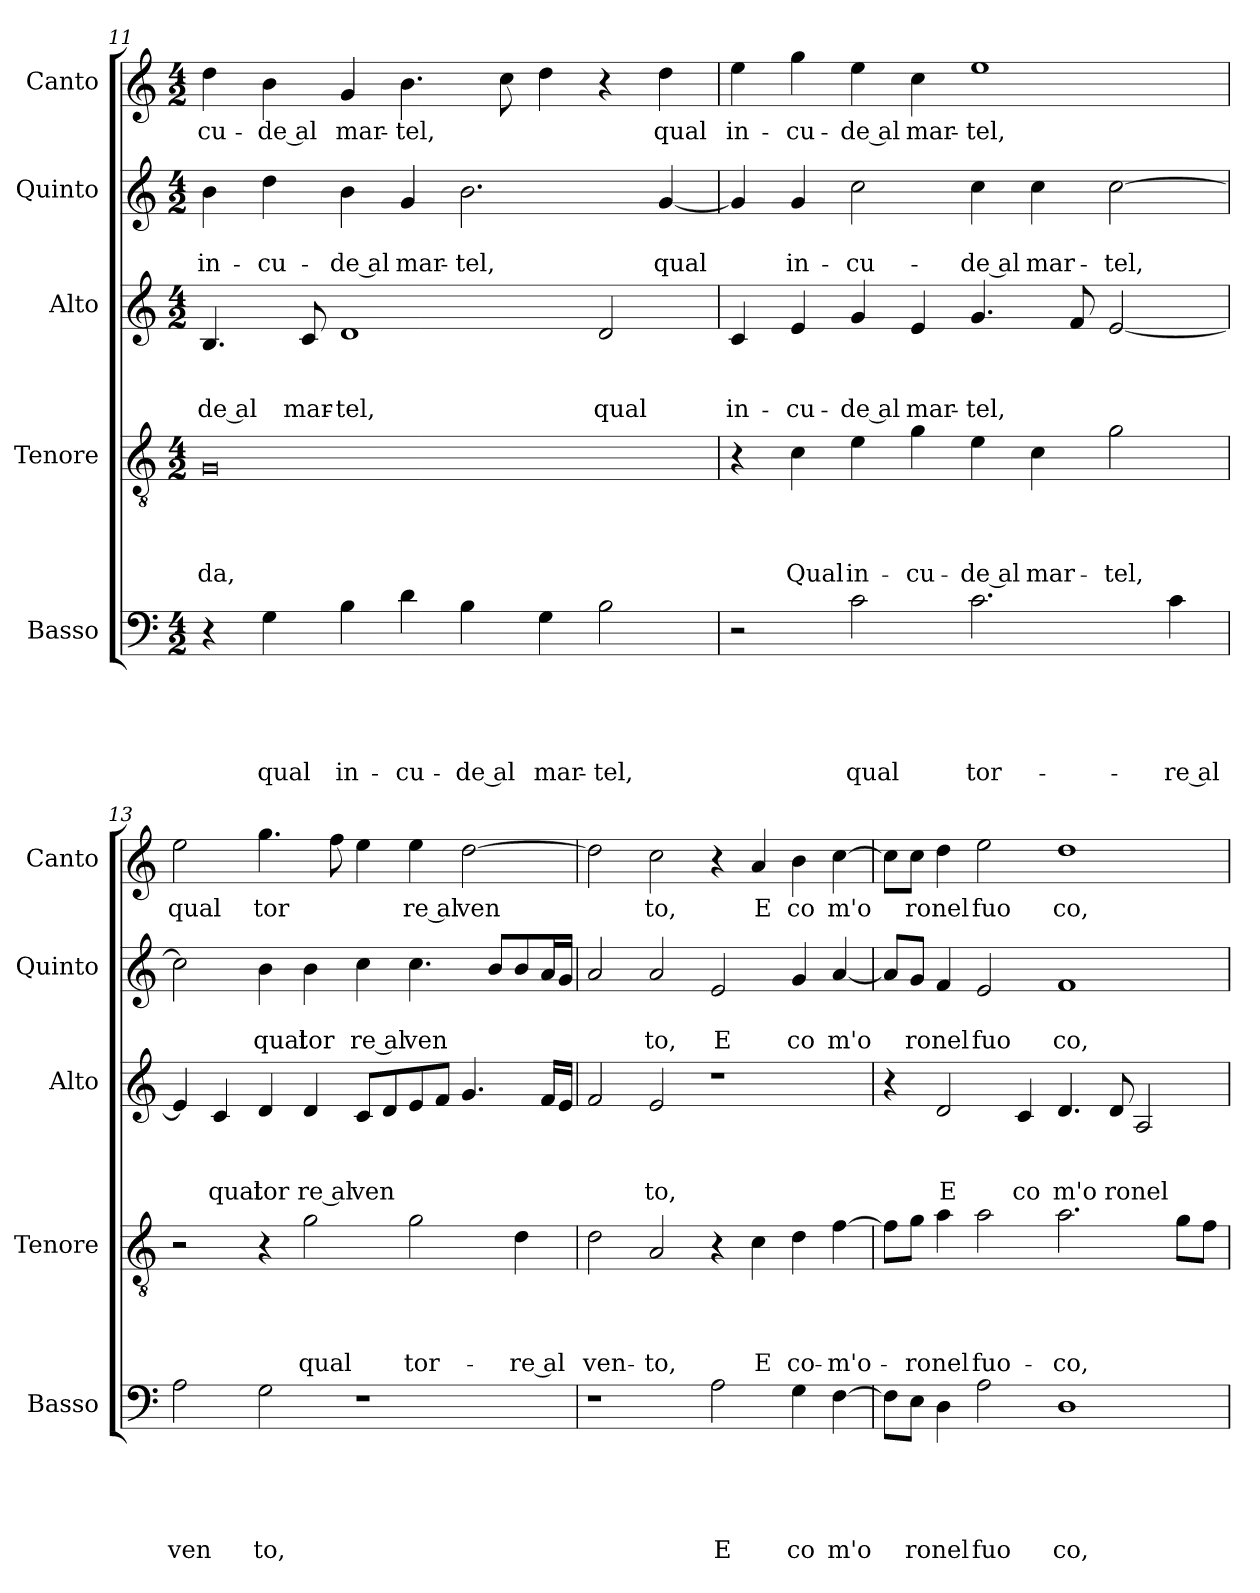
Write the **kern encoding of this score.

**kern	**text	**text	**text	**text	**text	**kern	**text	**text	**text	**text	**kern	**text	**text	**text	**kern	**text	**text	**kern	**text
*part5	*part5	*part5	*part5	*part5	*part5	*part4	*part4	*part4	*part4	*part4	*part3	*part3	*part3	*part3	*part2	*part2	*part2	*part1	*part1
*staff5	*staff5	*staff5	*staff5	*staff5	*staff5	*staff4	*staff4	*staff4	*staff4	*staff4	*staff3	*staff3	*staff3	*staff3	*staff2	*staff2	*staff2	*staff1	*staff1
*I"Basso	*	*	*	*	*	*I"Tenore	*	*	*	*	*I"Alto	*	*	*	*I"Quinto	*	*	*I"Canto	*
*I'Basso	*	*	*	*	*	*I'Tenore	*	*	*	*	*I'Alto	*	*	*	*I'Quinto	*	*	*I'Canto	*
*clefF4	*	*	*	*	*	*clefGv2	*	*	*	*	*clefG2	*	*	*	*clefG2	*	*	*clefG2	*
*k[]	*	*	*	*	*	*k[]	*	*	*	*	*k[]	*	*	*	*k[]	*	*	*k[]	*
*C:	*	*	*	*	*	*C:	*	*	*	*	*C:	*	*	*	*C:	*	*	*C:	*
*M4/2	*	*	*	*	*	*M4/2	*	*	*	*	*M4/2	*	*	*	*M4/2	*	*	*M4/2	*
=11	=11	=11	=11	=11	=11	=11	=11	=11	=11	=11	=11	=11	=11	=11	=11	=11	=11	=11	=11
!	!	!	!	!	!	!	!	!	!	!LO:LY:b	!	!	!	!LO:LY:b:rj	!	!	!LO:LY:b	!	!LO:LY:b
4r	.	.	.	.	.	0G	.	.	.	-da,	4.B/	.	.	-de al	4b\	.	in-	4dd\	-cu-
!	!	!	!	!	!LO:LY:b	!	!	!	!	!	!	!	!	!	!	!	!LO:LY:b	!	!LO:LY:b:rj
4G\	.	.	.	.	qual	.	.	.	.	.	.	.	.	.	4dd\	.	-cu-	4b\	-de al
!	!	!	!	!	!	!	!	!	!	!	!	!	!	!LO:LY:b	!	!	!	!	!
.	.	.	.	.	.	.	.	.	.	.	8c/	.	.	mar-	.	.	.	.	.
!	!	!	!	!	!LO:LY:b	!	!	!	!	!	!	!	!	!LO:LY:b	!	!	!LO:LY:b:rj	!	!LO:LY:b
4B\	.	.	.	.	in-	.	.	.	.	.	1d	.	.	-tel,	4b\	.	-de al	4g/	mar-
!	!	!	!	!	!LO:LY:b	!	!	!	!	!	!	!	!	!	!	!	!LO:LY:b	!	!LO:LY:b
4d\	.	.	.	.	-cu-	.	.	.	.	.	.	.	.	.	4g/	.	mar-	4.b\	-tel,
!	!	!	!	!	!LO:LY:b:rj	!	!	!	!	!	!	!	!	!	!	!	!LO:LY:b	!	!
4B\	.	.	.	.	-de al	.	.	.	.	.	.	.	.	.	2.b\	.	-tel,	.	.
.	.	.	.	.	.	.	.	.	.	.	.	.	.	.	.	.	.	8cc\	.
!	!	!	!	!	!LO:LY:b	!	!	!	!	!	!	!	!	!	!	!	!	!	!
4G\	.	.	.	.	mar-	.	.	.	.	.	.	.	.	.	.	.	.	4dd\	.
!	!	!	!	!	!LO:LY:b	!	!	!	!	!	!	!	!	!LO:LY:b	!	!	!	!	!
2B\	.	.	.	.	-tel,	.	.	.	.	.	2d/	.	.	qual	.	.	.	4r	.
!	!	!	!	!	!	!	!	!	!	!	!	!	!	!	!	!	!LO:LY:b	!	!LO:LY:b
.	.	.	.	.	.	.	.	.	.	.	.	.	.	.	[<4g/	.	qual	4dd\	qual
=12	=12	=12	=12	=12	=12	=12	=12	=12	=12	=12	=12	=12	=12	=12	=12	=12	=12	=12	=12
!	!	!	!	!	!	!	!	!	!	!	!	!	!	!LO:LY:b	!	!	!	!	!LO:LY:b
2r	.	.	.	.	.	4r	.	.	.	.	4c/	.	.	in-	4g/]	.	.	4ee\	in-
!	!	!	!	!	!	!	!	!	!	!LO:LY:b	!	!	!	!LO:LY:b	!	!	!LO:LY:b	!	!LO:LY:b
.	.	.	.	.	.	4c\	.	.	.	Qual	4e/	.	.	-cu-	4g/	.	in-	4gg\	-cu-
!	!	!	!	!	!LO:LY:b	!	!	!	!	!LO:LY:b	!	!	!	!LO:LY:b:rj	!	!	!LO:LY:b	!	!LO:LY:b:rj
2c\	.	.	.	.	qual	4e\	.	.	.	in-	4g/	.	.	-de al	(2cc\	.	-cu-	4ee\	-de al
!	!	!	!	!	!	!	!	!	!	!LO:LY:b	!	!	!	!LO:LY:b	!	!	!	!	!LO:LY:b
.	.	.	.	.	.	4g\	.	.	.	-cu-	4e/	.	.	mar-	.	.	.	4cc\	mar-
!	!	!	!	!	!LO:LY:b	!	!	!	!	!LO:LY:b:rj	!	!	!	!LO:LY:b	!	!	!LO:LY:b:rj	!	!LO:LY:b
2.c\	.	.	.	.	tor-	4e\	.	.	.	-de al	4.g/	.	.	-tel,	4cc\	.	-de al	1ee	-tel,
!	!	!	!	!	!	!	!	!	!	!LO:LY:b	!	!	!	!	!	!	!LO:LY:b	!	!
.	.	.	.	.	.	4c\	.	.	.	mar-	.	.	.	.	4cc\	.	mar-	.	.
.	.	.	.	.	.	.	.	.	.	.	8f/	.	.	.	.	.	.	.	.
!	!	!	!	!	!	!	!	!	!	!LO:LY:b	!	!	!	!	!	!	!LO:LY:b	!	!
.	.	.	.	.	.	2g\	.	.	.	-tel,	[>2e/	.	.	.	[>2cc\	.	-tel,	.	.
!	!	!	!	!	!LO:LY:b:rj	!	!	!	!	!	!	!	!	!	!	!	!	!	!
4c\	.	.	.	.	-re al	.	.	.	.	.	.	.	.	.	.	.	.	.	.
!!LO:PB:g=z
=13	=13	=13	=13	=13	=13	=13	=13	=13	=13	=13	=13	=13	=13	=13	=13	=13	=13	=13	=13
!	!	!	!	!	!LO:LY:b	!	!	!	!	!	!	!	!	!	!	!	!	!	!LO:LY:b
2A\	.	.	.	.	ven	2r	.	.	.	.	4e/]	.	.	.	2cc\]	.	.	2ee\	qual
!	!	!	!	!	!	!	!	!	!	!	!	!	!	!LO:LY:b	!	!	!	!	!
.	.	.	.	.	.	.	.	.	.	.	4c/	.	.	qual	.	.	.	.	.
!	!	!	!	!	!LO:LY:b	!	!	!	!	!	!	!	!	!LO:LY:b	!	!	!LO:LY:b	!	!LO:LY:b
2G\	.	.	.	.	to,	4r	.	.	.	.	4d/	.	.	tor	4b\	.	qual	4.gg\	tor
!	!	!	!	!	!	!	!	!	!	!LO:LY:b	!	!	!	!LO:LY:b:rj	!	!	!LO:LY:b	!	!
.	.	.	.	.	.	2g\	.	.	.	qual	4d/	.	.	re al	4b\	.	tor	.	.
.	.	.	.	.	.	.	.	.	.	.	.	.	.	.	.	.	.	8ff\	.
!	!	!	!	!	!	!	!	!	!	!	!	!	!	!LO:LY:b	!	!	!LO:LY:b:rj	!	!
1r	.	.	.	.	.	.	.	.	.	.	8c/L	.	.	ven	4cc\	.	re al	4ee\	.
.	.	.	.	.	.	.	.	.	.	.	8d/	.	.	.	.	.	.	.	.
!	!	!	!	!	!	!	!	!	!	!LO:LY:b	!	!	!	!	!	!	!LO:LY:b	!	!LO:LY:b:rj
.	.	.	.	.	.	2g\	.	.	.	tor-	8e/	.	.	.	4.cc\	.	ven	4ee\	re al
.	.	.	.	.	.	.	.	.	.	.	8f/J	.	.	.	.	.	.	.	.
!	!	!	!	!	!	!	!	!	!	!	!	!	!	!	!	!	!	!	!LO:LY:b
.	.	.	.	.	.	.	.	.	.	.	4.g/	.	.	.	.	.	.	[>2dd\	ven
.	.	.	.	.	.	.	.	.	.	.	.	.	.	.	8b/L	.	.	.	.
!	!	!	!	!	!	!	!	!	!	!LO:LY:b:rj	!	!	!	!	!	!	!	!	!
.	.	.	.	.	.	4d\	.	.	.	-re al	.	.	.	.	8b/	.	.	.	.
.	.	.	.	.	.	.	.	.	.	.	16f/LL	.	.	.	16a/L	.	.	.	.
.	.	.	.	.	.	.	.	.	.	.	16e/JJ	.	.	.	16g/JJ	.	.	.	.
=14	=14	=14	=14	=14	=14	=14	=14	=14	=14	=14	=14	=14	=14	=14	=14	=14	=14	=14	=14
!	!	!	!	!	!	!	!	!	!	!LO:LY:b	!	!	!	!	!	!	!	!	!
1r	.	.	.	.	.	2d\	.	.	.	ven-	2f/	.	.	.	2a/	.	.	2dd\]	.
!	!	!	!	!	!	!	!	!	!	!LO:LY:b	!	!	!	!LO:LY:b	!	!	!LO:LY:b	!	!LO:LY:b
.	.	.	.	.	.	2A/	.	.	.	-to,	2e/	.	.	to,	2a/	.	to,	2cc\	to,
!	!	!	!	!	!LO:LY:b	!	!	!	!	!	!	!	!	!	!	!	!LO:LY:b	!	!
2A\	.	.	.	.	E	4r	.	.	.	.	1r	.	.	.	2e/	.	E	4r	.
!	!	!	!	!	!	!	!	!	!	!LO:LY:b	!	!	!	!	!	!	!	!	!LO:LY:b
.	.	.	.	.	.	4c\	.	.	.	E	.	.	.	.	.	.	.	4a/	E
!	!	!	!	!	!LO:LY:b	!	!	!	!	!LO:LY:b	!	!	!	!	!	!	!LO:LY:b	!	!LO:LY:b
4G\	.	.	.	.	co	4d\	.	.	.	co-	.	.	.	.	4g/	.	co	4b\	co
!	!	!	!	!	!LO:LY:b	!	!	!	!	!LO:LY:b	!	!	!	!	!	!	!LO:LY:b	!	!LO:LY:b
[>4F\	.	.	.	.	m'o	[>4f\	.	.	.	-m'o-	.	.	.	.	[<4a/	.	m'o	[>4cc\	m'o
=15	=15	=15	=15	=15	=15	=15	=15	=15	=15	=15	=15	=15	=15	=15	=15	=15	=15	=15	=15
8F\L]	.	.	.	.	.	8f\L]	.	.	.	.	4r	.	.	.	8a/L]	.	.	8cc\L]	.
!	!	!	!	!	!LO:LY:b	!	!	!	!	!LO:LY:b	!	!	!	!	!	!	!LO:LY:b	!	!LO:LY:b
8E\J	.	.	.	.	ro	8g\J	.	.	.	-ro	.	.	.	.	8g/J	.	ro	8cc\J	ro
!	!	!	!	!	!LO:LY:b	!	!	!	!	!LO:LY:b	!	!	!	!LO:LY:b	!	!	!LO:LY:b	!	!LO:LY:b
4D\	.	.	.	.	nel	4a\	.	.	.	nel	2d/	.	.	E	4f/	.	nel	4dd\	nel
!	!	!	!	!	!LO:LY:b	!	!	!	!	!LO:LY:b	!	!	!	!	!	!	!LO:LY:b	!	!LO:LY:b
2A\	.	.	.	.	fuo	2a\	.	.	.	fuo-	.	.	.	.	2e/	.	fuo	2ee\	fuo
!	!	!	!	!	!	!	!	!	!	!	!	!	!	!LO:LY:b	!	!	!	!	!
.	.	.	.	.	.	.	.	.	.	.	4c/	.	.	co	.	.	.	.	.
!	!	!	!	!	!LO:LY:b	!	!	!	!	!LO:LY:b	!	!	!	!LO:LY:b	!	!	!LO:LY:b	!	!LO:LY:b
1D	.	.	.	.	co,	2.a\	.	.	.	-co,	4.d/	.	.	m'o	1f	.	co,	1dd	co,
!	!	!	!	!	!	!	!	!	!	!	!	!	!	!LO:LY:b	!	!	!	!	!
.	.	.	.	.	.	.	.	.	.	.	8d/	.	.	ro	.	.	.	.	.
!	!	!	!	!	!	!	!	!	!	!	!	!	!	!LO:LY:b	!	!	!	!	!
.	.	.	.	.	.	.	.	.	.	.	2A/	.	.	nel	.	.	.	.	.
.	.	.	.	.	.	8g\L	.	.	.	.	.	.	.	.	.	.	.	.	.
.	.	.	.	.	.	8f\J	.	.	.	.	.	.	.	.	.	.	.	.	.
=	=	=	=	=	=	=	=	=	=	=	=	=	=	=	=	=	=	=	=
*-	*-	*-	*-	*-	*-	*-	*-	*-	*-	*-	*-	*-	*-	*-	*-	*-	*-	*-	*-
